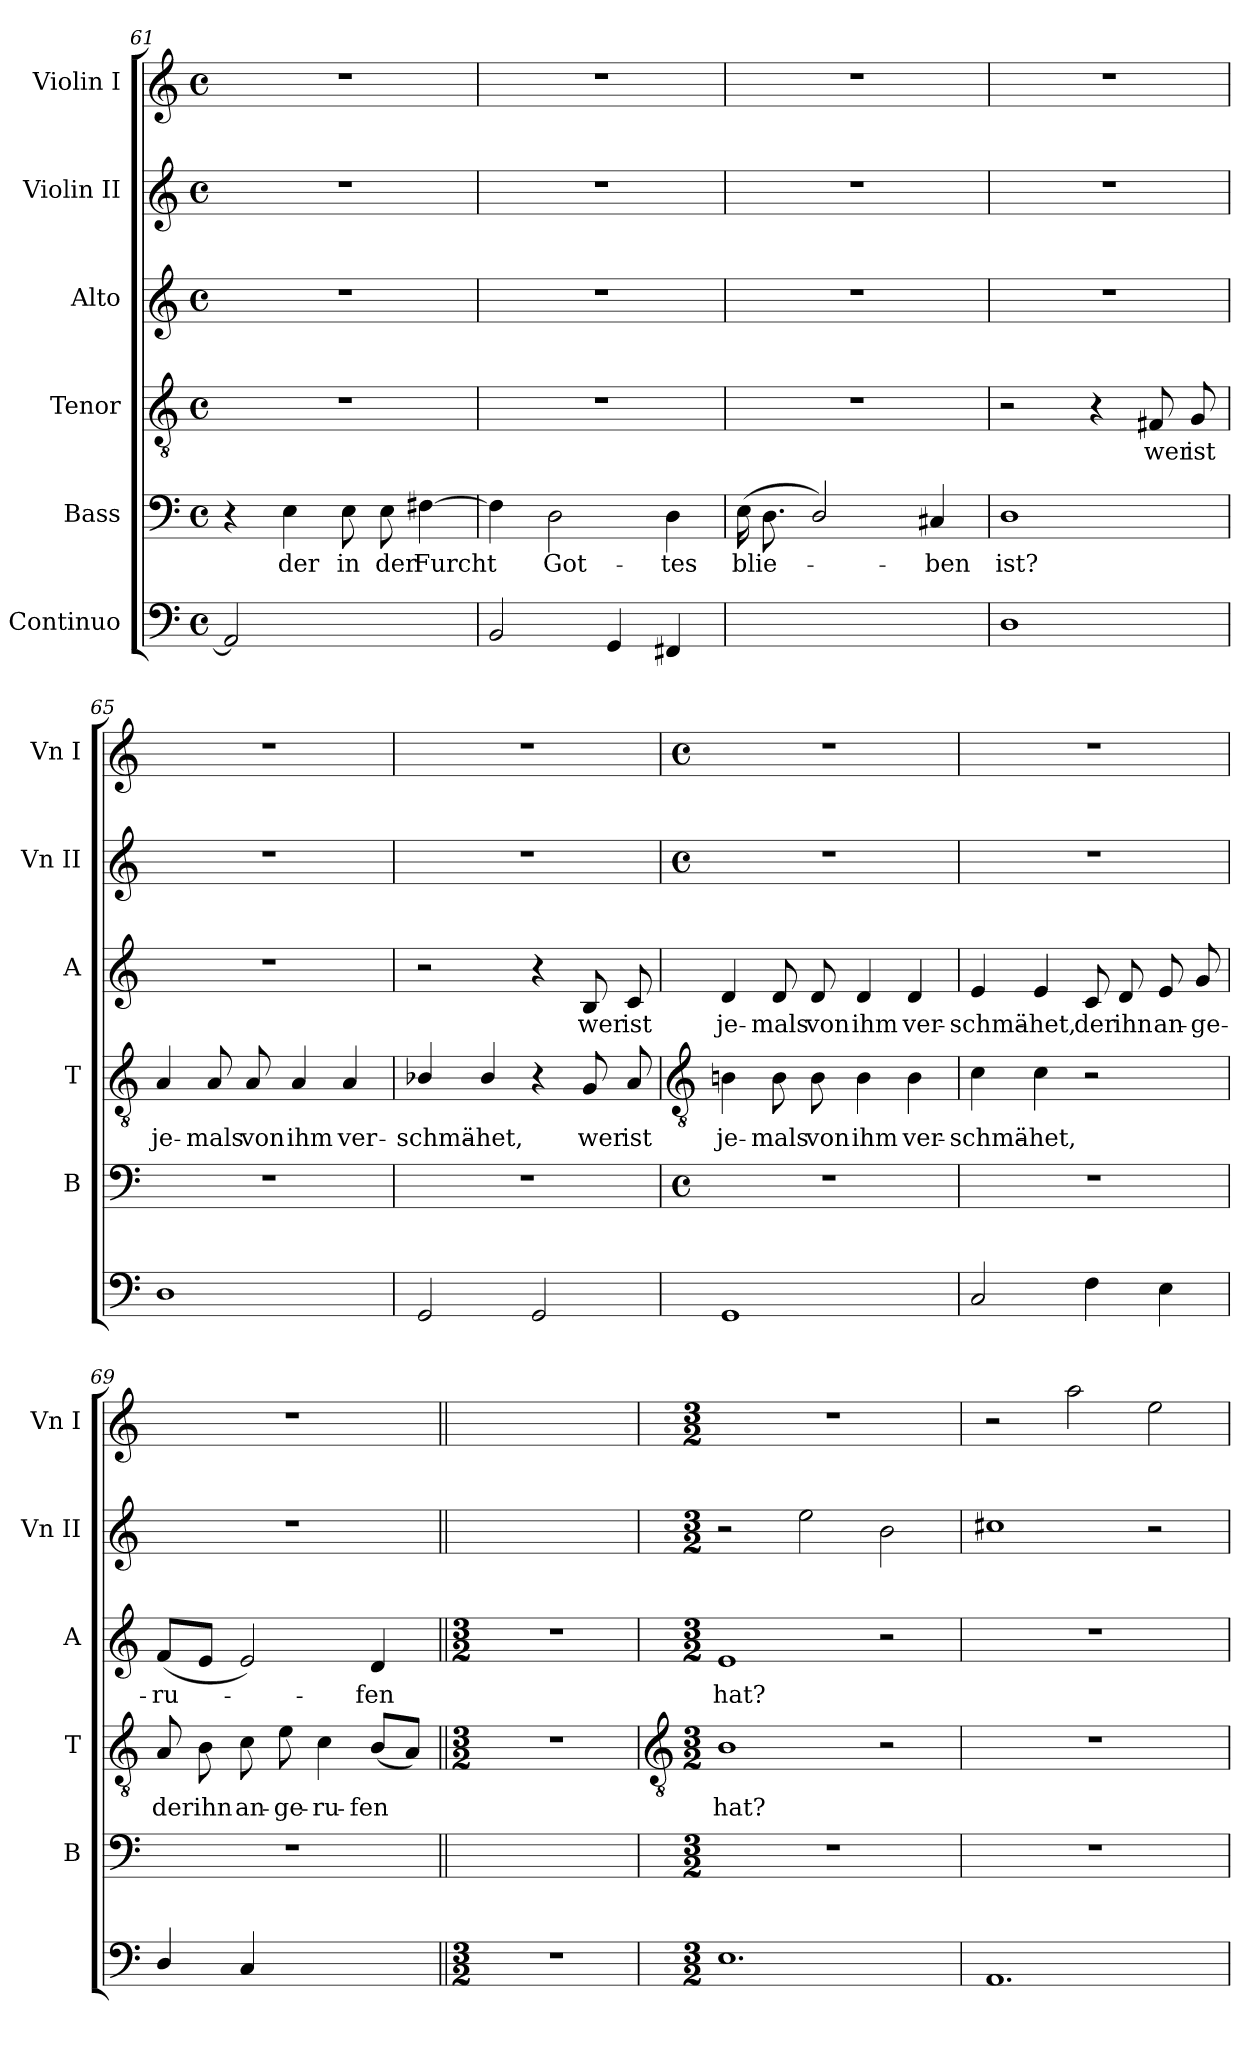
**kern	**text	**kern	**text	**kern	**text	**kern	**text	**kern	**kern
*part6	*part6	*part5	*part5	*part4	*part4	*part3	*part3	*part2	*part1
*staff6	*staff6	*staff5	*staff5	*staff4	*staff4	*staff3	*staff3	*staff2	*staff1
*I"Continuo	*	*I"Bass	*	*I"Tenor	*	*I"Alto	*	*I"Violin II	*I"Violin I
*	*	*I'B	*	*I'T	*	*I'A	*	*I'Vn II	*I'Vn I
!!LO:LB:g=z
*clefF4	*	*clefF4	*	*clefGv2	*	*clefG2	*	*clefG2	*clefG2
*k[]	*	*k[]	*	*k[]	*	*k[]	*	*k[]	*k[]
*C:	*	*C:	*	*C:	*	*C:	*	*C:	*C:
*M4/4	*	*M4/4	*	*M4/4	*	*M4/4	*	*M4/4	*M4/4
*met(c)	*	*met(c)	*	*met(c)	*	*met(c)	*	*met(c)	*met(c)
=61	=61	=61	=61	=61	=61	=61	=61	=61	=61
2AA]	.	4r	.	1r	.	1r	.	1r	1r
!	!	!	!LO:LY:b	!	!	!	!	!	!
.	.	4E	der	.	.	.	.	.	.
!	!LO:LY:b	!	!LO:LY:b	!	!	!	!	!	!
[4AAyy	5	8E	in	.	.	.	.	.	.
!	!	!	!LO:LY:b	!	!	!	!	!	!
.	.	8E	der	.	.	.	.	.	.
!	!LO:LY:b	!	!LO:LY:b	!	!	!	!	!	!
4AAyy]	6	[4F#X	Furcht	.	.	.	.	.	.
=62	=62	=62	=62	=62	=62	=62	=62	=62	=62
2BB	.	4F#]	.	1r	.	1r	.	1r	1r
!	!	!	!LO:LY:b	!	!	!	!	!	!
.	.	2D	Got-	.	.	.	.	.	.
4GG	.	.	.	.	.	.	.	.	.
!	!	!	!LO:LY:b	!	!	!	!	!	!
4FF#X	.	4D	-tes	.	.	.	.	.	.
=63	=63	=63	=63	=63	=63	=63	=63	=63	=63
!	!LO:LY:b	!	!LO:LY:b	!	!	!	!	!	!
[4GGyy	6	(>16ELL	blie-	1r	.	1r	.	1r	1r
.	.	8.DJ	.	.	.	.	.	.	.
!	!LO:LY:b	!	!	!	!	!	!	!	!
4GGyy]	5	2D/)	.	.	.	.	.	.	.
!	!LO:LY:b	!	!	!	!	!	!	!	!
[4AAyy	4	.	.	.	.	.	.	.	.
!	!	!	!LO:LY:b	!	!	!	!	!	!
4AAyy]	.	4C#X	ben	.	.	.	.	.	.
=64	=64	=64	=64	=64	=64	=64	=64	=64	=64
!	!	!	!LO:LY:b	!	!	!	!	!	!
1D	.	1D	ist?	2r	.	1r	.	1r	1r
.	.	.	.	4r	.	.	.	.	.
!	!	!	!	!	!LO:LY:b	!	!	!	!
.	.	.	.	8F#X	wer	.	.	.	.
!	!	!	!	!	!LO:LY:b	!	!	!	!
.	.	.	.	8G	ist	.	.	.	.
=65	=65	=65	=65	=65	=65	=65	=65	=65	=65
!	!	!	!	!	!LO:LY:b	!	!	!	!
1D	.	1r	.	4A	je-	1r	.	1r	1r
!	!	!	!	!	!LO:LY:b	!	!	!	!
.	.	.	.	8A	-mals	.	.	.	.
!	!	!	!	!	!LO:LY:b	!	!	!	!
.	.	.	.	8A	von	.	.	.	.
!	!	!	!	!	!LO:LY:b	!	!	!	!
.	.	.	.	4A	ihm	.	.	.	.
!	!	!	!	!	!LO:LY:b	!	!	!	!
.	.	.	.	4A	ver-	.	.	.	.
=66	=66	=66	=66	=66	=66	=66	=66	=66	=66
!	!	!	!	!	!LO:LY:b	!	!	!	!
2GG	.	1r	.	4B-X/	-schmä-	2r	.	1r	1r
!	!	!	!	!	!LO:LY:b	!	!	!	!
.	.	.	.	4B-/	-het,	.	.	.	.
2GG	.	.	.	4r	.	4r	.	.	.
!	!	!	!	!	!LO:LY:b	!	!LO:LY:b	!	!
.	.	.	.	8G	wer	8B	wer	.	.
!	!	!	!	!	!LO:LY:b	!	!LO:LY:b	!	!
.	.	.	.	8A	ist	8c	ist	.	.
!!LO:LB:g=z
=67	=67	=67	=67	=67	=67	=67	=67	=67	=67
*	*	*	*	*clefGv2	*	*	*	*	*
*	*	*M4/4	*	*	*	*	*	*M4/4	*M4/4
*	*	*met(c)	*	*	*	*	*	*met(c)	*met(c)
!	!	!	!	!	!LO:LY:b	!	!LO:LY:b	!	!
1GG	.	1r	.	4Bn	je-	4d	je-	1r	1r
!	!	!	!	!	!LO:LY:b	!	!LO:LY:b	!	!
.	.	.	.	8B	-mals	8d	-mals	.	.
!	!	!	!	!	!LO:LY:b	!	!LO:LY:b	!	!
.	.	.	.	8B	von	8d	von	.	.
!	!	!	!	!	!LO:LY:b	!	!LO:LY:b	!	!
.	.	.	.	4B	ihm	4d	ihm	.	.
!	!	!	!	!	!LO:LY:b	!	!LO:LY:b	!	!
.	.	.	.	4B	ver-	4d	ver-	.	.
=68	=68	=68	=68	=68	=68	=68	=68	=68	=68
!	!	!	!	!	!LO:LY:b	!	!LO:LY:b	!	!
2C	.	1r	.	4c	-schmä-	4e	-schmä-	1r	1r
!	!	!	!	!	!LO:LY:b	!	!LO:LY:b	!	!
.	.	.	.	4c	-het,	4e	-het,	.	.
!	!	!	!	!	!	!	!LO:LY:b	!	!
4F	.	.	.	2r	.	8c	der	.	.
!	!	!	!	!	!	!	!LO:LY:b	!	!
.	.	.	.	.	.	8d	ihn	.	.
!	!	!	!	!	!	!	!LO:LY:b	!	!
4E	.	.	.	.	.	8e	an-	.	.
!	!	!	!	!	!	!	!LO:LY:b	!	!
.	.	.	.	.	.	8g	-ge-	.	.
=69	=69	=69	=69	=69	=69	=69	=69	=69	=69
!	!	!	!	!	!LO:LY:b	!	!LO:LY:b	!	!
4D/	.	1r	.	8A	der	(<8fL	-ru-	1r	1r
!	!	!	!	!	!LO:LY:b	!	!	!	!
.	.	.	.	8B	ihn	8eJ	.	.	.
!	!	!	!	!	!LO:LY:b	!	!	!	!
4C	.	.	.	8c	an-	2e)	.	.	.
!	!	!	!	!	!LO:LY:b	!	!	!	!
.	.	.	.	8e	-ge-	.	.	.	.
!	!LO:LY:b	!	!	!	!LO:LY:b	!	!	!	!
[4Fyy	7	.	.	4c	-ru-	.	.	.	.
!	!LO:LY:b	!	!	!	!LO:LY:b	!	!LO:LY:b	!	!
4Fyy]	6	.	.	(<8BL	-fen	4d	fen	.	.
.	.	.	.	8AJ)	.	.	.	.	.
=70||	=70||	=70||	=70||	=70||	=70||	=70||	=70||	=70||	=70||
*M3/2	*	*	*	*M3/2	*	*M3/2	*	*	*
1.r	.	1.ryy	.	1.r	.	1.r	.	1.ryy	1.ryy
!!LO:LB:g=z
=71	=71	=71	=71	=71	=71	=71	=71	=71	=71
*	*	*	*	*clefGv2	*	*	*	*	*
*	*	*	*	*	*	*	*	*k[]	*k[]
*	*	*	*	*	*	*	*	*C:	*C:
*M3/2	*	*M3/2	*	*M3/2	*	*M3/2	*	*M3/2	*M3/2
!	!	!	!	!	!LO:LY:b	!	!LO:LY:b	!	!LO:N:vis=1
1.E	.	1.r	.	1B	hat?	1e	hat?	2r	1.r
.	.	.	.	.	.	.	.	2ee	.
.	.	.	.	2r	.	2r	.	2b	.
=72	=72	=72	=72	=72	=72	=72	=72	=72	=72
!	!	!	!	!LO:N:vis=1	!	!LO:N:vis=1	!	!	!
1.AA	.	1.r	.	1.r	.	1.r	.	1cc#X	2r
.	.	.	.	.	.	.	.	.	2aa
.	.	.	.	.	.	.	.	2r	2ee
=	=	=	=	=	=	=	=	=	=
*-	*-	*-	*-	*-	*-	*-	*-	*-	*-
